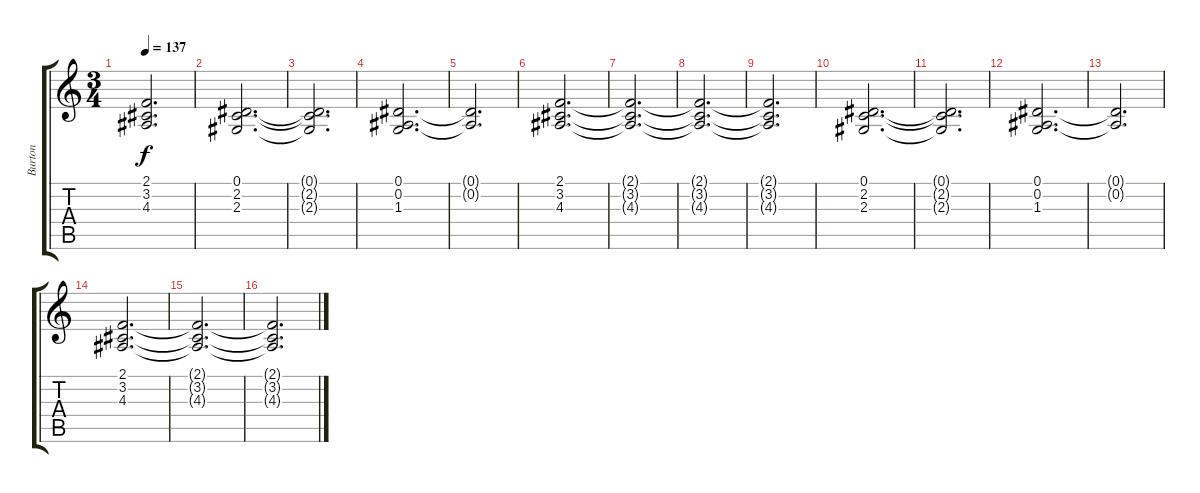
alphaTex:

\track ("Burton" "Burton") {instrument stringensemble1}
\staff {score tabs}
\tuning (Eb4 Bb3 Gb3 Db3 Ab2 Eb2) {hide}
\ts (3 4)
\tempo 137
\clef g2
\ks c
(2.1{t} 3.2{t} 4.3{t}).2{d dy f} |
(0.1 2.2 2.3).2{d} |
(0.1{t} 2.2{t} 2.3{t}).2{d} |
(0.1 0.2 1.3).2{d} |
(0.1{t} 0.2{t}).2{d} |
(2.1 3.2 4.3).2{d} |
(2.1{t} 3.2{t} 4.3{t}).2{d} |
(2.1{t} 3.2{t} 4.3{t}).2{d} |
(2.1{t} 3.2{t} 4.3{t}).2{d} |
(0.1 2.2 2.3).2{d} |
(0.1{t} 2.2{t} 2.3{t}).2{d} |
(0.1 0.2 1.3).2{d} |
(0.1{t} 0.2{t}).2{d} |
(2.1 3.2 4.3).2{d} |
(2.1{t} 3.2{t} 4.3{t}).2{d} |
(2.1{t} 3.2{t} 4.3{t}).2{d}
